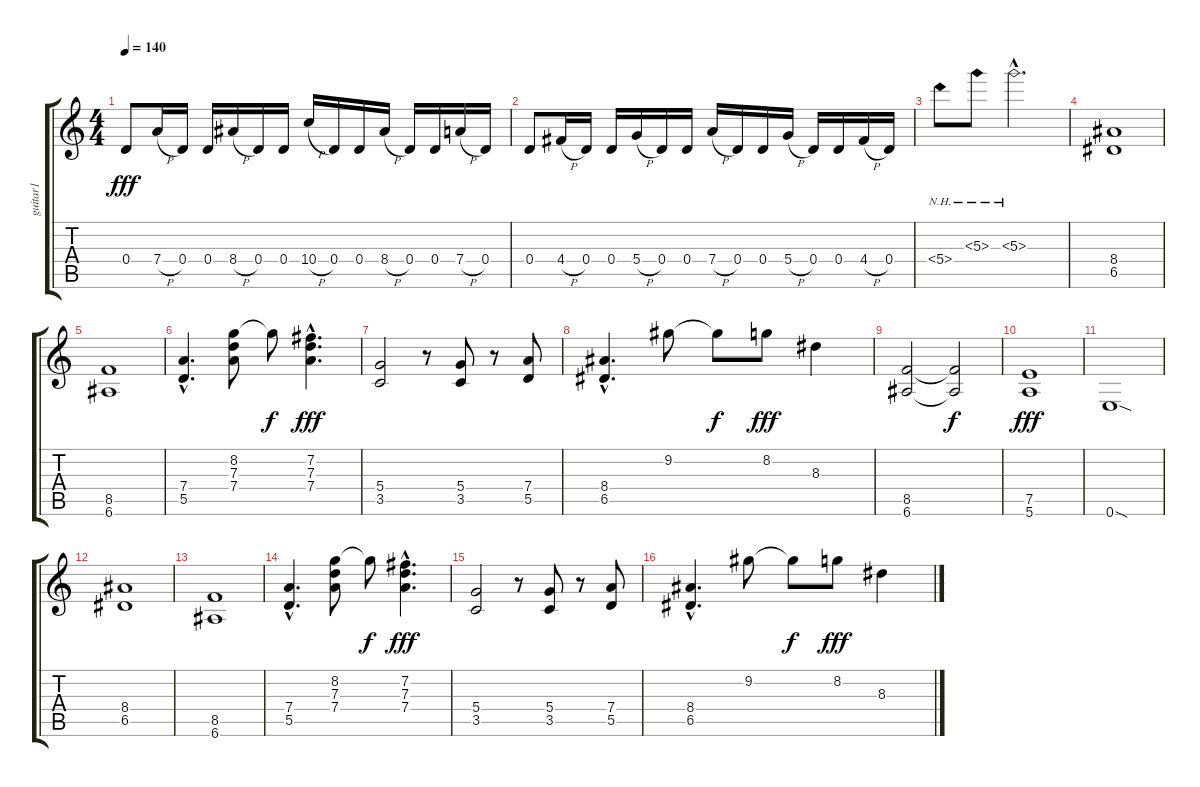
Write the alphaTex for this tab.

\track ("guitar1" "guitar1") {instrument overdrivenguitar}
\staff {score tabs}
\tuning (E4 B3 G3 D3 A2 E2) {hide}
\ts (4 4)
\tempo 140
\clef g2
\ks c
0.4.8{dy fff} 7.4{h}.16 0.4.16 0.4.16 8.4{h}.16 0.4.16 0.4.16 10.4{h}.16 0.4.16 0.4.16 8.4{h}.16 0.4.16 0.4.16 7.4{h}.16 0.4.16 |
0.4.8 4.4{h}.16 0.4.16 0.4.16 5.4{h}.16 0.4.16 0.4.16 7.4{h}.16 0.4.16 0.4.16 5.4{h}.16 0.4.16 0.4.16 4.4{h}.16 0.4.16 |
5.4{nh}.8 5.3{nh}.8 5.3{nh hac}.2{d} |
(8.4 6.5).1 |
(8.5 6.6).1 |
(7.4{hac} 5.5{hac}).4{d} (8.2 7.3 7.4).8 8.2{t}.8{dy f} (7.2{hac} 7.3{hac} 7.4{hac}).4{d dy fff} |
(5.4 3.5).2 r.8 (5.4 3.5).8 r.8 (7.4 5.5).8 |
(8.4{hac} 6.5{hac}).4{d} 9.2.8 9.2{t}.8{dy f} 8.2.8{dy fff} 8.3.4 |
(8.5 6.6).2 (8.5{t} 6.6{t}).2{dy f} |
(7.5 5.6).1{dy fff} |
0.6{sod}.1 |
(8.4 6.5).1 |
(8.5 6.6).1 |
(7.4{hac} 5.5{hac}).4{d} (8.2 7.3 7.4).8 8.2{t}.8{dy f} (7.2{hac} 7.3{hac} 7.4{hac}).4{d dy fff} |
(5.4 3.5).2 r.8 (5.4 3.5).8 r.8 (7.4 5.5).8 |
(8.4{hac} 6.5{hac}).4{d} 9.2.8 9.2{t}.8{dy f} 8.2.8{dy fff} 8.3.4
